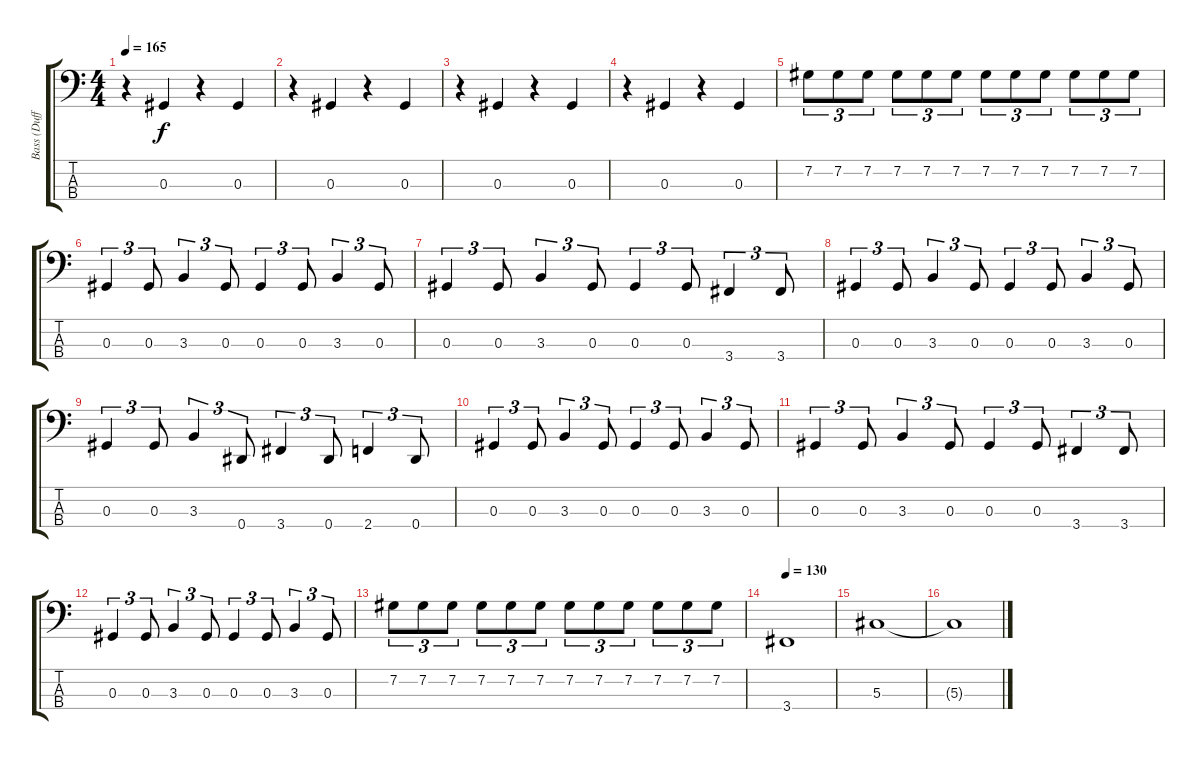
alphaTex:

\track ("Bass (Duff)" "Bass (Duff") {instrument electricbasspick}
\staff {score tabs}
\tuning (Gb2 Db2 Ab1 Eb1) {hide}
\ts (4 4)
\tempo 165
\clef f4
\ks c
r.4{dy f} 0.3.4 r.4 0.3.4 |
r.4 0.3.4 r.4 0.3.4 |
r.4 0.3.4 r.4 0.3.4 |
r.4 0.3.4 r.4 0.3.4 |
7.2.8{tu (3 2)} 7.2.8{tu (3 2)} 7.2.8{tu (3 2)} 7.2.8{tu (3 2)} 7.2.8{tu (3 2)} 7.2.8{tu (3 2)} 7.2.8{tu (3 2)} 7.2.8{tu (3 2)} 7.2.8{tu (3 2)} 7.2.8{tu (3 2)} 7.2.8{tu (3 2)} 7.2.8{tu (3 2)} |
0.3.4{tu (3 2)} 0.3.8{tu (3 2)} 3.3.4{tu (3 2)} 0.3.8{tu (3 2)} 0.3.4{tu (3 2)} 0.3.8{tu (3 2)} 3.3.4{tu (3 2)} 0.3.8{tu (3 2)} |
0.3.4{tu (3 2)} 0.3.8{tu (3 2)} 3.3.4{tu (3 2)} 0.3.8{tu (3 2)} 0.3.4{tu (3 2)} 0.3.8{tu (3 2)} 3.4.4{tu (3 2)} 3.4.8{tu (3 2)} |
0.3.4{tu (3 2)} 0.3.8{tu (3 2)} 3.3.4{tu (3 2)} 0.3.8{tu (3 2)} 0.3.4{tu (3 2)} 0.3.8{tu (3 2)} 3.3.4{tu (3 2)} 0.3.8{tu (3 2)} |
0.3.4{tu (3 2)} 0.3.8{tu (3 2)} 3.3.4{tu (3 2)} 0.4.8{tu (3 2)} 3.4.4{tu (3 2)} 0.4.8{tu (3 2)} 2.4.4{tu (3 2)} 0.4.8{tu (3 2)} |
0.3.4{tu (3 2)} 0.3.8{tu (3 2)} 3.3.4{tu (3 2)} 0.3.8{tu (3 2)} 0.3.4{tu (3 2)} 0.3.8{tu (3 2)} 3.3.4{tu (3 2)} 0.3.8{tu (3 2)} |
0.3.4{tu (3 2)} 0.3.8{tu (3 2)} 3.3.4{tu (3 2)} 0.3.8{tu (3 2)} 0.3.4{tu (3 2)} 0.3.8{tu (3 2)} 3.4.4{tu (3 2)} 3.4.8{tu (3 2)} |
0.3.4{tu (3 2)} 0.3.8{tu (3 2)} 3.3.4{tu (3 2)} 0.3.8{tu (3 2)} 0.3.4{tu (3 2)} 0.3.8{tu (3 2)} 3.3.4{tu (3 2)} 0.3.8{tu (3 2)} |
7.2.8{tu (3 2)} 7.2.8{tu (3 2)} 7.2.8{tu (3 2)} 7.2.8{tu (3 2)} 7.2.8{tu (3 2)} 7.2.8{tu (3 2)} 7.2.8{tu (3 2)} 7.2.8{tu (3 2)} 7.2.8{tu (3 2)} 7.2.8{tu (3 2)} 7.2.8{tu (3 2)} 7.2.8{tu (3 2)} |
\tempo 130
3.4.1 |
5.3.1 |
5.3{t}.1
